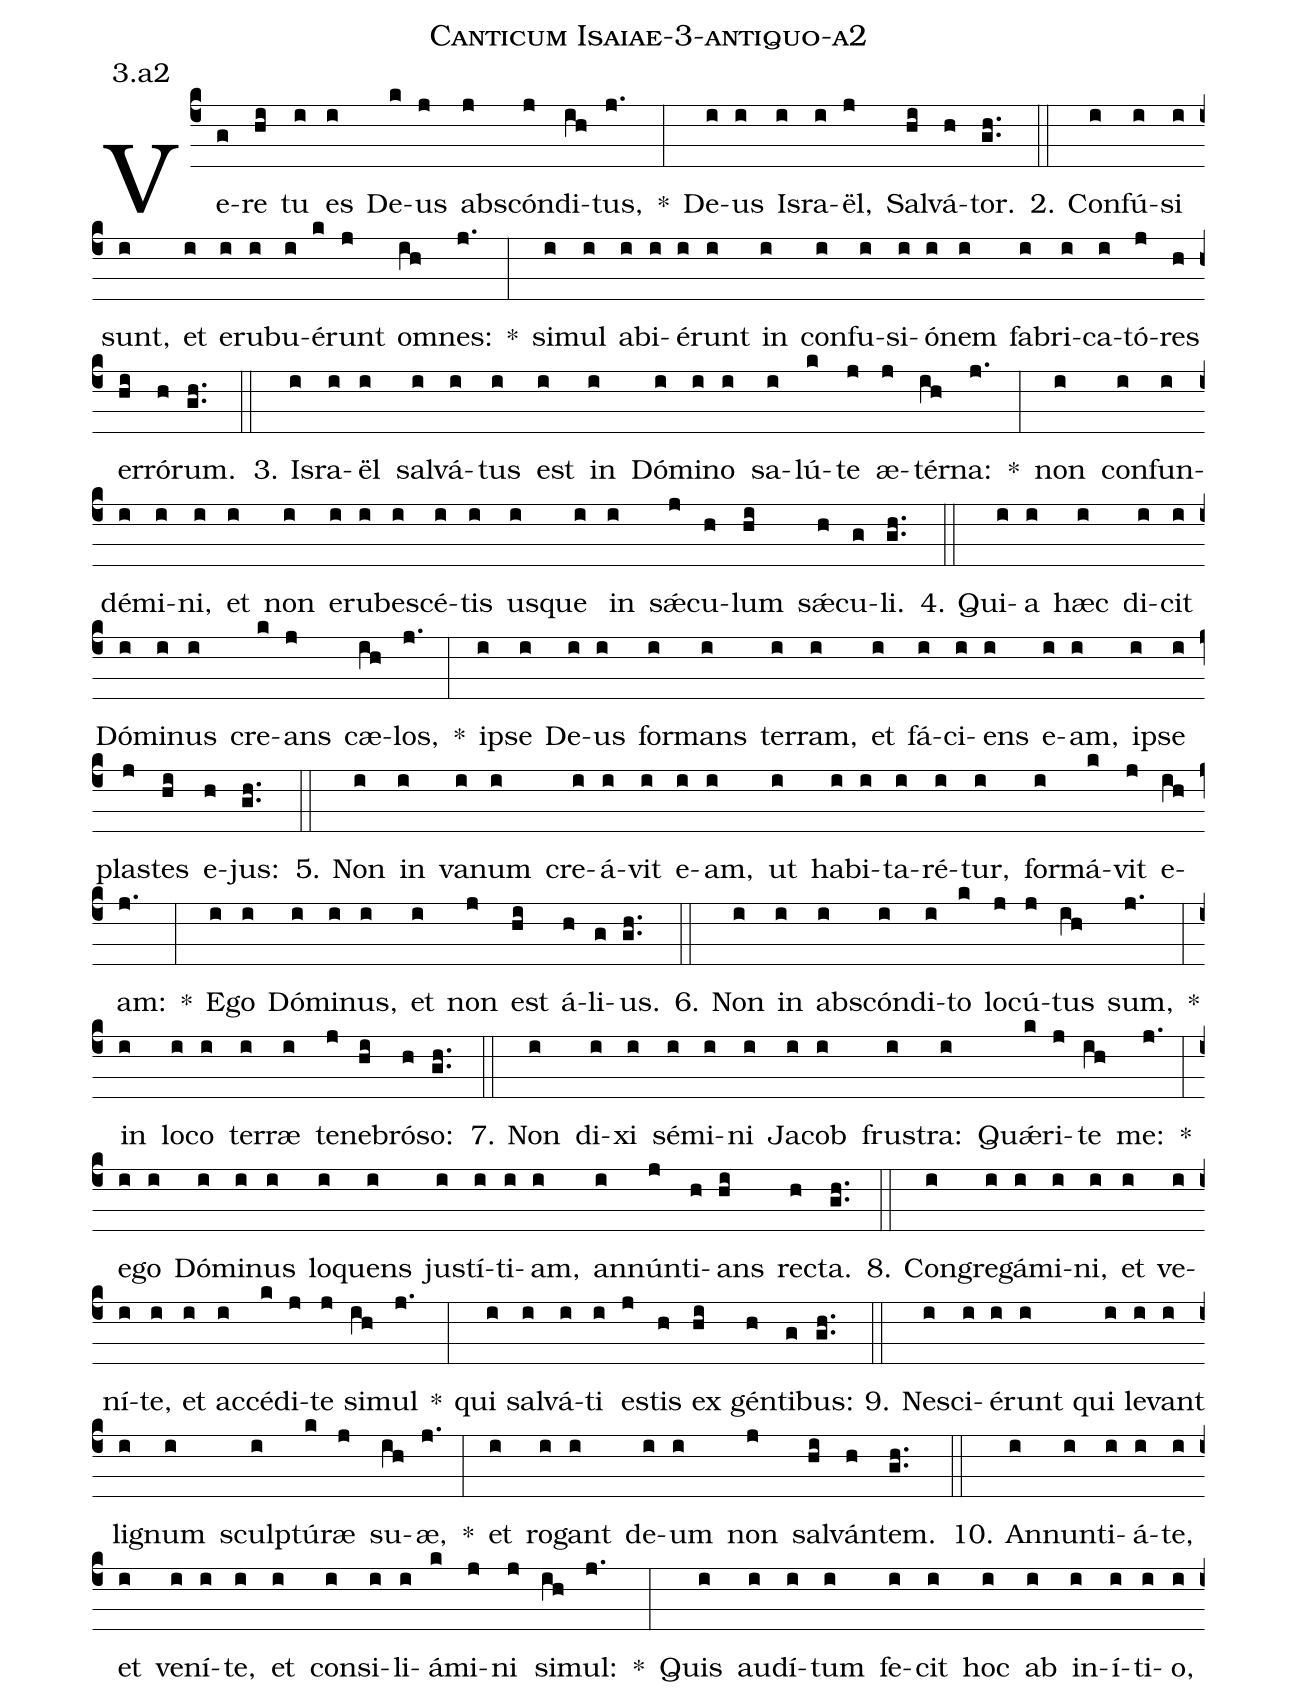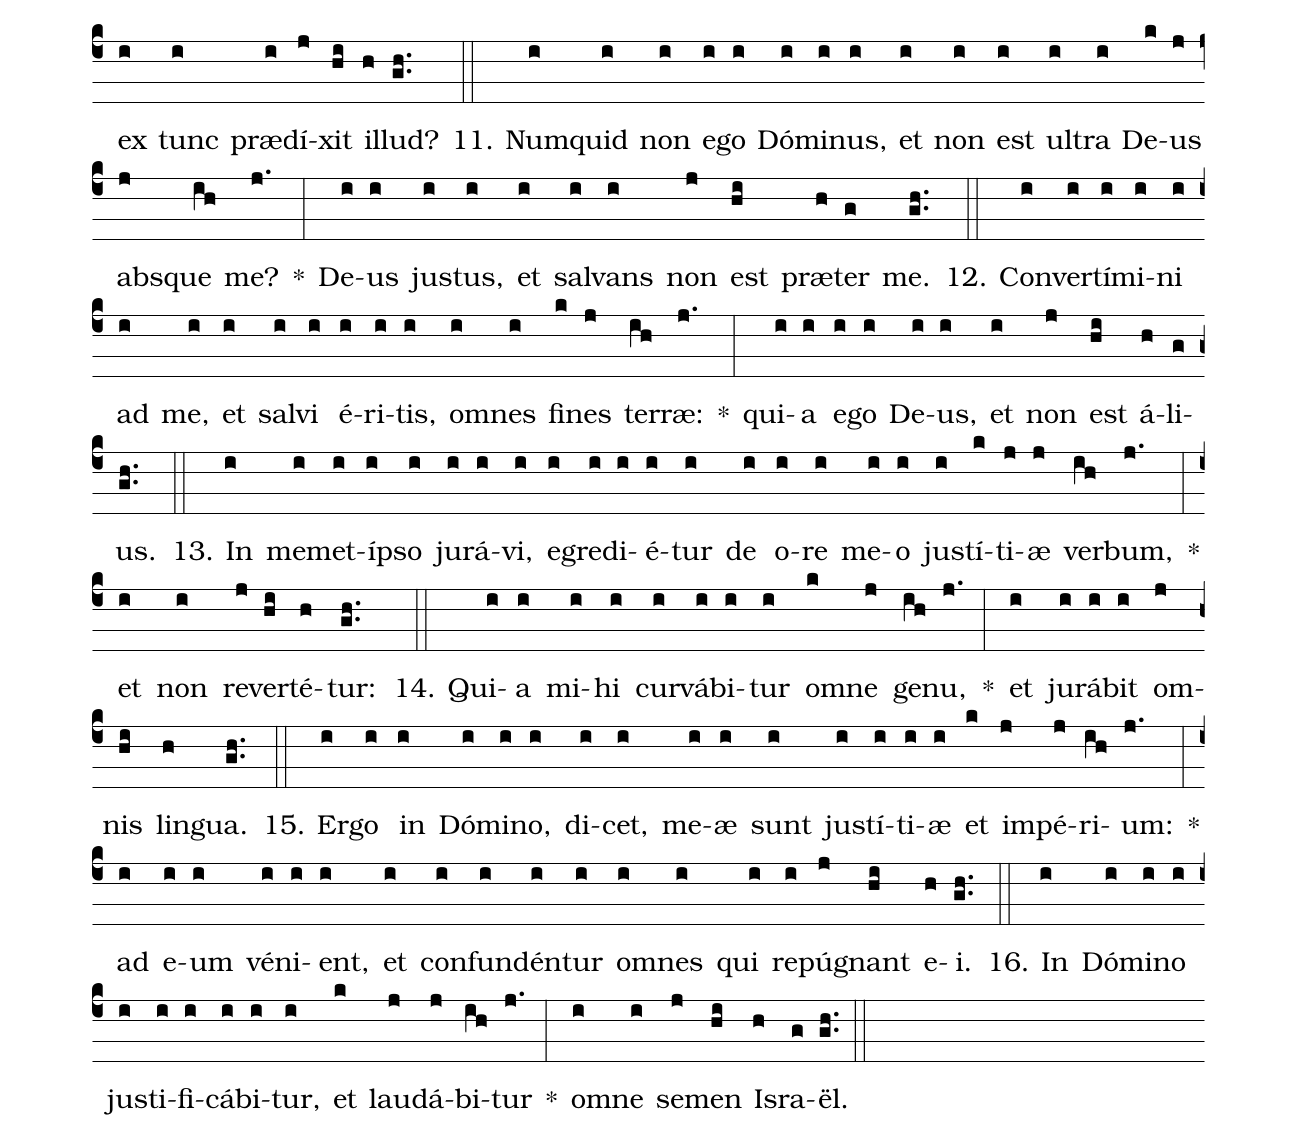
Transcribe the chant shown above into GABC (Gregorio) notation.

name: Canticum Isaiae-3-antiquo-a2;
annotation: 3.a2;
%%
(c4)Ve(g)re(hi) tu(i) es(i) De(k)us(j) abs(j)cón(j)di(ih)tus,(j.) *(:) De(i)us(i) Is(i)ra(i)ël,(j) Sal(hi)vá(h)tor.(gh..) (::)
2. Con(i)fú(i)si(i) sunt,(i) et(i) e(i)ru(i)bu(i)é(k)runt(j) om(ih)nes:(j.) *(:) si(i)mul(i) ab(i)i(i)é(i)runt(i) in(i) con(i)fu(i)si(i)ó(i)nem(i) fa(i)bri(i)ca(i)tó(j)res(h) er(hi)ró(h)rum.(gh..) (::)
3. Is(i)ra(i)ël(i) sal(i)vá(i)tus(i) est(i) in(i) Dó(i)mi(i)no(i) sa(i)lú(k)te(j) æ(j)tér(ih)na:(j.) *(:) non(i) con(i)fun(i)dé(i)mi(i)ni,(i) et(i) non(i) e(i)ru(i)be(i)scé(i)tis(i) us(i)que(i) in(i) sǽ(j)cu(h)lum(hi) sǽ(h)cu(g)li.(gh..) (::)
4. Qui(i)a(i) hæc(i) di(i)cit(i) Dó(i)mi(i)nus(i) cre(k)ans(j) cæ(ih)los,(j.) *(:) ip(i)se(i) De(i)us(i) for(i)mans(i) ter(i)ram,(i) et(i) fá(i)ci(i)ens(i) e(i)am,(i) ip(i)se(i) plas(j)tes(hi) e(h)jus:(gh..) (::)
5. Non(i) in(i) va(i)num(i) cre(i)á(i)vit(i) e(i)am,(i) ut(i) ha(i)bi(i)ta(i)ré(i)tur,(i) for(i)má(k)vit(j) e(ih)am:(j.) *(:) E(i)go(i) Dó(i)mi(i)nus,(i) et(i) non(j) est(hi) á(h)li(g)us.(gh..) (::)
6. Non(i) in(i) abs(i)cón(i)di(i)to(k) lo(j)cú(j)tus(ih) sum,(j.) *(:) in(i) lo(i)co(i) ter(i)ræ(i) te(j)ne(hi)bró(h)so:(gh..) (::)
7. Non(i) di(i)xi(i) sé(i)mi(i)ni(i) Ja(i)cob(i) frus(i)tra:(i) Quǽ(k)ri(j)te(ih) me:(j.) *(:) e(i)go(i) Dó(i)mi(i)nus(i) lo(i)quens(i) jus(i)tí(i)ti(i)am,(i) an(i)nún(j)ti(h)ans(hi) rec(h)ta.(gh..) (::)
8. Con(i)gre(i)gá(i)mi(i)ni,(i) et(i) ve(i)ní(i)te,(i) et(i) ac(i)cé(k)di(j)te(j) si(ih)mul(j.) *(:) qui(i) sal(i)vá(i)ti(i) es(j)tis(h) ex(hi) gén(h)ti(g)bus:(gh..) (::)
9. Ne(i)sci(i)é(i)runt(i) qui(i) le(i)vant(i) li(i)gnum(i) sculp(i)tú(k)ræ(j) su(ih)æ,(j.) *(:) et(i) ro(i)gant(i) de(i)um(i) non(j) sal(hi)ván(h)tem.(gh..) (::)
10. An(i)nun(i)ti(i)á(i)te,(i) et(i) ve(i)ní(i)te,(i) et(i) con(i)si(i)li(i)á(k)mi(j)ni(j) si(ih)mul:(j.) *(:) Quis(i) au(i)dí(i)tum(i) fe(i)cit(i) hoc(i) ab(i) in(i)í(i)ti(i)o,(i) ex(i) tunc(i) præ(i)dí(j)xit(hi) il(h)lud?(gh..) (::)
11. Num(i)quid(i) non(i) e(i)go(i) Dó(i)mi(i)nus,(i) et(i) non(i) est(i) ul(i)tra(i) De(k)us(j) abs(j)que(ih) me?(j.) *(:) De(i)us(i) jus(i)tus,(i) et(i) sal(i)vans(i) non(j) est(hi) præ(h)ter(g) me.(gh..) (::)
12. Con(i)ver(i)tí(i)mi(i)ni(i) ad(i) me,(i) et(i) sal(i)vi(i) é(i)ri(i)tis,(i) om(i)nes(i) fi(k)nes(j) ter(ih)ræ:(j.) *(:) qui(i)a(i) e(i)go(i) De(i)us,(i) et(i) non(j) est(hi) á(h)li(g)us.(gh..) (::)
13. In(i) me(i)met(i)íp(i)so(i) ju(i)rá(i)vi,(i) e(i)gre(i)di(i)é(i)tur(i) de(i) o(i)re(i) me(i)o(i) jus(i)tí(k)ti(j)æ(j) ver(ih)bum,(j.) *(:) et(i) non(i) re(j)ver(hi)té(h)tur:(gh..) (::)
14. Qui(i)a(i) mi(i)hi(i) cur(i)vá(i)bi(i)tur(i) om(k)ne(j) ge(ih)nu,(j.) *(:) et(i) ju(i)rá(i)bit(i) om(j)nis(hi) lin(h)gua.(gh..) (::)
15. Er(i)go(i) in(i) Dó(i)mi(i)no,(i) di(i)cet,(i) me(i)æ(i) sunt(i) jus(i)tí(i)ti(i)æ(i) et(k) im(j)pé(j)ri(ih)um:(j.) *(:) ad(i) e(i)um(i) vé(i)ni(i)ent,(i) et(i) con(i)fun(i)dén(i)tur(i) om(i)nes(i) qui(i) re(i)pú(j)gnant(hi) e(h)i.(gh..) (::)
16. In(i) Dó(i)mi(i)no(i) jus(i)ti(i)fi(i)cá(i)bi(i)tur,(i) et(k) lau(j)dá(j)bi(ih)tur(j.) *(:) om(i)ne(i) se(j)men(hi) Is(h)ra(g)ël.(gh..) (::)
